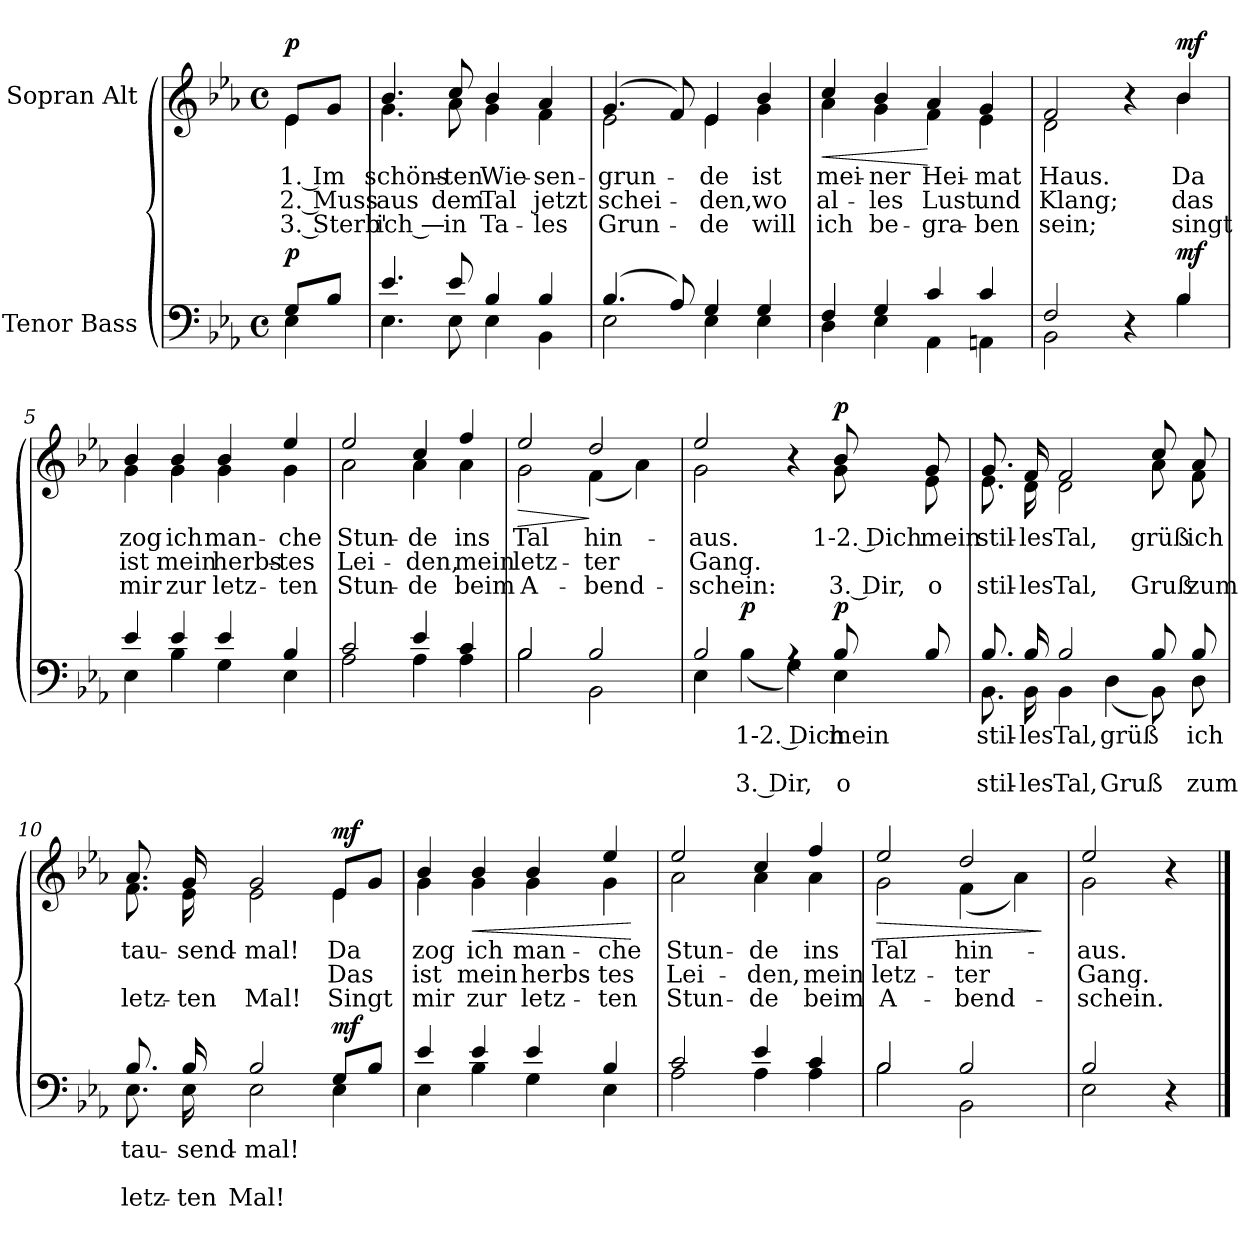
**kern	**text	**text	**text	**dynam	**kern	**text	**text	**text	**dynam
*part2	*part2	*part2	*part2	*part2	*part1	*part1	*part1	*part1	*part1
*staff2	*staff2	*staff2	*staff2	*staff2	*staff1	*staff1	*staff1	*staff1	*staff1
*I"Tenor Bass	*	*	*	*	*I"Sopran Alt	*	*	*	*
*clefF4	*	*	*	*	*clefG2	*	*	*	*
*k[b-e-a-]	*	*	*	*	*k[b-e-a-]	*	*	*	*
*M4/4	*	*	*	*	*M4/4	*	*	*	*
*met(c)	*	*	*	*	*met(c)	*	*	*	*
=	=	=	=	=	=	=	=	=	=
*^	*	*	*	*	*	*	*	*	*
!	!	!	!	!	!	!LO:TX:a:B:t=Andante	!	!	!	!
!	!	!	!	!	!LO:DY:a	!	!LO:LY:b	!LO:LY:b	!LO:LY:b	!LO:DY:a
*	*	*	*	*	*	*^	*	*	*	*
8G/L	4E-\	.	.	.	p	8e-/L	4e-\	1. Im	2. Muss	3. Sterb'	p
8B-/J	.	.	.	.	.	8g/J	.	.	.	.	.
=1	=1	=1	=1	=1	=1	=1	=1	=1	=1	=1	=1
!	!	!	!	!	!	!	!	!LO:LY:b	!LO:LY:b	!LO:LY:b	!
4.e-/	4.E-\	.	.	.	.	4.b-/	4.g\	schöns-	aus	ich —	.
!	!	!	!	!	!	!	!	!LO:LY:b	!LO:LY:b	!LO:LY:b	!
8e-/	8E-\	.	.	.	.	8cc/	8a-\	-ten	dem	in	.
!	!	!	!	!	!	!	!	!LO:LY:b	!LO:LY:b	!LO:LY:b	!
4B-/	4E-\	.	.	.	.	4b-/	4g\	Wie-	Tal	Ta-	.
!	!	!	!	!	!	!	!	!LO:LY:b	!LO:LY:b	!LO:LY:b	!
4B-/	4BB-\	.	.	.	.	4a-/	4f\	-sen-	jetzt	-les	.
=2	=2	=2	=2	=2	=2	=2	=2	=2	=2	=2	=2
!	!	!	!	!	!	!	!	!LO:LY:b	!LO:LY:b	!LO:LY:b	!
(4.B-/	2E-\	.	.	.	.	(4.g/	2e-\	-grun-	schei-	Grun-	.
8A-/)	.	.	.	.	.	8f/)	.	.	.	.	.
!	!	!	!	!	!	!	!	!LO:LY:b	!LO:LY:b	!LO:LY:b	!
4G/	4E-\	.	.	.	.	4e-/	4e-\	-de	-den,	-de	.
!	!	!	!	!	!	!	!	!LO:LY:b	!LO:LY:b	!LO:LY:b	!
4G/	4E-\	.	.	.	.	4b-/	4g\	ist	wo	will	.
=3	=3	=3	=3	=3	=3	=3	=3	=3	=3	=3	=3
!	!	!	!	!	!	!	!	!LO:LY:b	!LO:LY:b	!LO:LY:b	!LO:HP:b
4F/	4D\	.	.	.	.	4cc/	4a-\	mei-	al-	ich	<
!	!	!	!	!	!	!	!	!LO:LY:b	!LO:LY:b	!LO:LY:b	!
4G/	4E-\	.	.	.	.	4b-/	4g\	-ner	-les	be-	.
!	!	!	!	!	!	!	!	!LO:LY:b	!LO:LY:b	!LO:LY:b	!
4c/	4AA-\	.	.	.	.	4a-/	4f\	Hei-	Lust	-gra-	[
!	!	!	!	!	!	!	!	!LO:LY:b	!LO:LY:b	!LO:LY:b	!
4c/	4AAn\	.	.	.	.	4g/	4e-\	-mat	und	-ben	.
!!LO:LB:g=z	!!
=4	=4	=4	=4	=4	=4	=4	=4	=4	=4	=4	=4
!	!	!	!	!	!	!	!	!LO:LY:b	!LO:LY:b	!LO:LY:b	!
2F/	2BB-\	.	.	.	.	2f/	2d\	Haus.	Klang;	sein;	.
4r	4ryy	.	.	.	.	4r	4ryy	.	.	.	.
!	!	!	!	!	!LO:DY:a	!	!	!LO:LY:b	!LO:LY:b	!LO:LY:b	!LO:DY:a
4B-/	4B-\	.	.	.	mf	4b-/	4b-\	Da	das	singt	mf
=5	=5	=5	=5	=5	=5	=5	=5	=5	=5	=5	=5
!	!	!	!	!	!	!	!	!LO:LY:b	!LO:LY:b	!LO:LY:b	!
4e-/	4E-\	.	.	.	.	4b-/	4g\	zog	ist	mir	.
!	!	!	!	!	!	!	!	!LO:LY:b	!LO:LY:b	!LO:LY:b	!
4e-/	4B-\	.	.	.	.	4b-/	4g\	ich	mein	zur	.
!	!	!	!	!	!	!	!	!LO:LY:b	!LO:LY:b	!LO:LY:b	!
4e-/	4G\	.	.	.	.	4b-/	4g\	man-	herbs-	letz-	.
!	!	!	!	!	!	!	!	!LO:LY:b	!LO:LY:b	!LO:LY:b	!
4B-/	4E-\	.	.	.	.	4ee-/	4g\	-che	-tes	-ten	.
=6	=6	=6	=6	=6	=6	=6	=6	=6	=6	=6	=6
!	!	!	!	!	!	!	!	!LO:LY:b	!LO:LY:b	!LO:LY:b	!
2c/	2A-\	.	.	.	.	2ee-/	2a-\	Stun-	Lei-	Stun-	.
!	!	!	!	!	!	!	!	!LO:LY:b	!LO:LY:b	!LO:LY:b	!
4e-/	4A-\	.	.	.	.	4cc/	4a-\	-de	-den,	-de	.
!	!	!	!	!	!	!	!	!LO:LY:b	!LO:LY:b	!LO:LY:b	!
4c/	4A-\	.	.	.	.	4ff/	4a-\	ins	mein	beim	.
=7	=7	=7	=7	=7	=7	=7	=7	=7	=7	=7	=7
!	!	!	!	!	!	!	!	!LO:LY:b	!LO:LY:b	!LO:LY:b	!LO:HP:b
2B-/	2B-\	.	.	.	.	2ee-/	2g\	Tal	letz-	A-	>
!	!	!	!	!	!	!	!	!LO:LY:b	!LO:LY:b	!LO:LY:b	!
2B-/	2BB-\	.	.	.	.	2dd/	(4f\	hin-	-ter	-bend-	]
.	.	.	.	.	.	.	4a-\)	.	.	.	.
!!LO:LB:g=z	!!
=8	=8	=8	=8	=8	=8	=8	=8	=8	=8	=8	=8
!	!	!	!	!	!	!	!	!LO:LY:b	!LO:LY:b	!LO:LY:b	!
2B-/	4E-\	.	.	.	.	2ee-/	2g\	-aus.	Gang.	-schein:	.
!	!	!LO:LY:b	!	!LO:LY:b	!LO:DY:b	!	!	!	!	!	!
.	(4B-\	1-2. Dich	.	3. Dir,	p	.	.	.	.	.	.
4rA	4G\)	.	.	.	.	4r	4ryy	.	.	.	.
!	!	!LO:LY:b	!	!LO:LY:b	!LO:DY:a	!	!	!LO:LY:b	!	!LO:LY:b	!LO:DY:a
8B-/	4E-\	mein	.	o	p	8b-/	8g\	1-2. Dich	.	3. Dir,	p
!	!	!	!	!	!	!	!	!LO:LY:b	!	!LO:LY:b	!
8B-/	.	.	.	.	.	8g/	8e-\	mein	.	o	.
=9	=9	=9	=9	=9	=9	=9	=9	=9	=9	=9	=9
!	!	!LO:LY:b	!	!LO:LY:b	!	!	!	!LO:LY:b	!	!LO:LY:b	!
8.B-/	8.BB-\	stil-	.	stil-	.	8.g/	8.e-\	stil-	.	stil-	.
!	!	!LO:LY:b	!	!LO:LY:b	!	!	!	!LO:LY:b	!	!LO:LY:b	!
16B-/	16BB-\	-les	.	-les	.	16f/	16d\	-les	.	-les	.
!	!	!LO:LY:b	!	!LO:LY:b	!	!	!	!LO:LY:b	!	!LO:LY:b	!
2B-/	4BB-\	Tal,	.	Tal,	.	2f/	2d\	Tal,	.	Tal,	.
!	!	!LO:LY:b	!	!LO:LY:b	!	!	!	!	!	!	!
.	(4D\	grüß	.	Gruß	.	.	.	.	.	.	.
!	!	!	!	!	!	!	!	!LO:LY:b	!	!LO:LY:b	!
8B-/	8BB-\)	.	.	.	.	8cc/	8a-\	grüß	.	Gruß	.
!	!	!LO:LY:b	!	!LO:LY:b	!	!	!	!LO:LY:b	!	!LO:LY:b	!
8B-/	8D\	ich	.	zum	.	8a-/	8f\	ich	.	zum	.
=10	=10	=10	=10	=10	=10	=10	=10	=10	=10	=10	=10
!	!	!LO:LY:b	!	!LO:LY:b	!	!	!	!LO:LY:b	!	!LO:LY:b	!
8.B-/	8.E-\	tau-	.	letz-	.	8.a-/	8.f\	tau-	.	letz-	.
!	!	!LO:LY:b	!	!LO:LY:b	!	!	!	!LO:LY:b	!	!LO:LY:b	!
16B-/	16E-\	-send-	.	-ten	.	16g/	16e-\	-send-	.	-ten	.
!	!	!LO:LY:b	!	!LO:LY:b	!	!	!	!LO:LY:b	!	!LO:LY:b	!
2B-/	2E-\	-mal!	.	Mal!	.	2g/	2e-\	-mal!	.	Mal!	.
!	!	!	!	!	!LO:DY:a	!	!	!LO:LY:b	!LO:LY:b	!LO:LY:b	!LO:DY:a
8G/L	4E-\	.	.	.	mf	8e-/L	4e-\	Da	Das	Singt	mf
8B-/J	.	.	.	.	.	8g/J	.	.	.	.	.
!!LO:LB:g=z	!!
=11	=11	=11	=11	=11	=11	=11	=11	=11	=11	=11	=11
!	!	!	!	!	!	!	!	!LO:LY:b	!LO:LY:b	!LO:LY:b	!
4e-/	4E-\	.	.	.	.	4b-/	4g\	zog	ist	mir	.
!	!	!	!	!	!	!	!	!LO:LY:b	!LO:LY:b	!LO:LY:b	!LO:HP:b
4e-/	4B-\	.	.	.	.	4b-/	4g\	ich	mein	zur	<
!	!	!	!	!	!	!	!	!LO:LY:b	!LO:LY:b	!LO:LY:b	!
4e-/	4G\	.	.	.	.	4b-/	4g\	man-	herbs-	letz-	.
!	!	!	!	!	!	!	!	!LO:LY:b	!LO:LY:b	!LO:LY:b	!
4B-/	4E-\	.	.	.	.	4ee-/	4g\	-che	-tes	-ten	.
*v	*v	*	*	*	*	*	*	*	*	*	*
*	*	*	*	*	*v	*v	*	*	*	*
.	.	.	.	.	.	.	.	.	[
=12	=12	=12	=12	=12	=12	=12	=12	=12	=12
*^	*	*	*	*	*	*	*	*	*
!	!	!	!	!	!	!	!LO:LY:b	!LO:LY:b	!LO:LY:b	!
*	*	*	*	*	*	*^	*	*	*	*
2c/	2A-\	.	.	.	.	2ee-/	2a-\	Stun-	Lei-	Stun-	.
!	!	!	!	!	!	!	!	!LO:LY:b	!LO:LY:b	!LO:LY:b	!
4e-/	4A-\	.	.	.	.	4cc/	4a-\	-de	-den,	-de	.
!	!	!	!	!	!	!	!	!LO:LY:b	!LO:LY:b	!LO:LY:b	!
4c/	4A-\	.	.	.	.	4ff/	4a-\	ins	mein	beim	.
=13	=13	=13	=13	=13	=13	=13	=13	=13	=13	=13	=13
!	!	!	!	!	!	!	!	!LO:LY:b	!LO:LY:b	!LO:LY:b	!LO:HP:b
2B-/	2B-\	.	.	.	.	2ee-/	2g\	Tal	letz-	A-	>
!	!	!	!	!	!	!	!	!LO:LY:b	!LO:LY:b	!LO:LY:b	!
2B-/	2BB-\	.	.	.	.	2dd/	(4f\	hin-	-ter	-bend-	.
.	.	.	.	.	.	.	4a-\)	.	.	.	.
*v	*v	*	*	*	*	*	*	*	*	*	*
*	*	*	*	*	*v	*v	*	*	*	*
.	.	.	.	.	.	.	.	.	]
=14	=14	=14	=14	=14	=14	=14	=14	=14	=14
*^	*	*	*	*	*	*	*	*	*
!	!	!	!	!	!	!	!LO:LY:b	!LO:LY:b	!LO:LY:b	!
*	*	*	*	*	*	*^	*	*	*	*
2B-/	2E-\	.	.	.	.	2ee-/	2g\	-aus.	Gang.	-schein.	.
4r	4ryy	.	.	.	.	4r	4ryy	.	.	.	.
*v	*v	*	*	*	*	*	*	*	*	*	*
*	*	*	*	*	*v	*v	*	*	*	*
==	==	==	==	==	==	==	==	==	==
*-	*-	*-	*-	*-	*-	*-	*-	*-	*-
